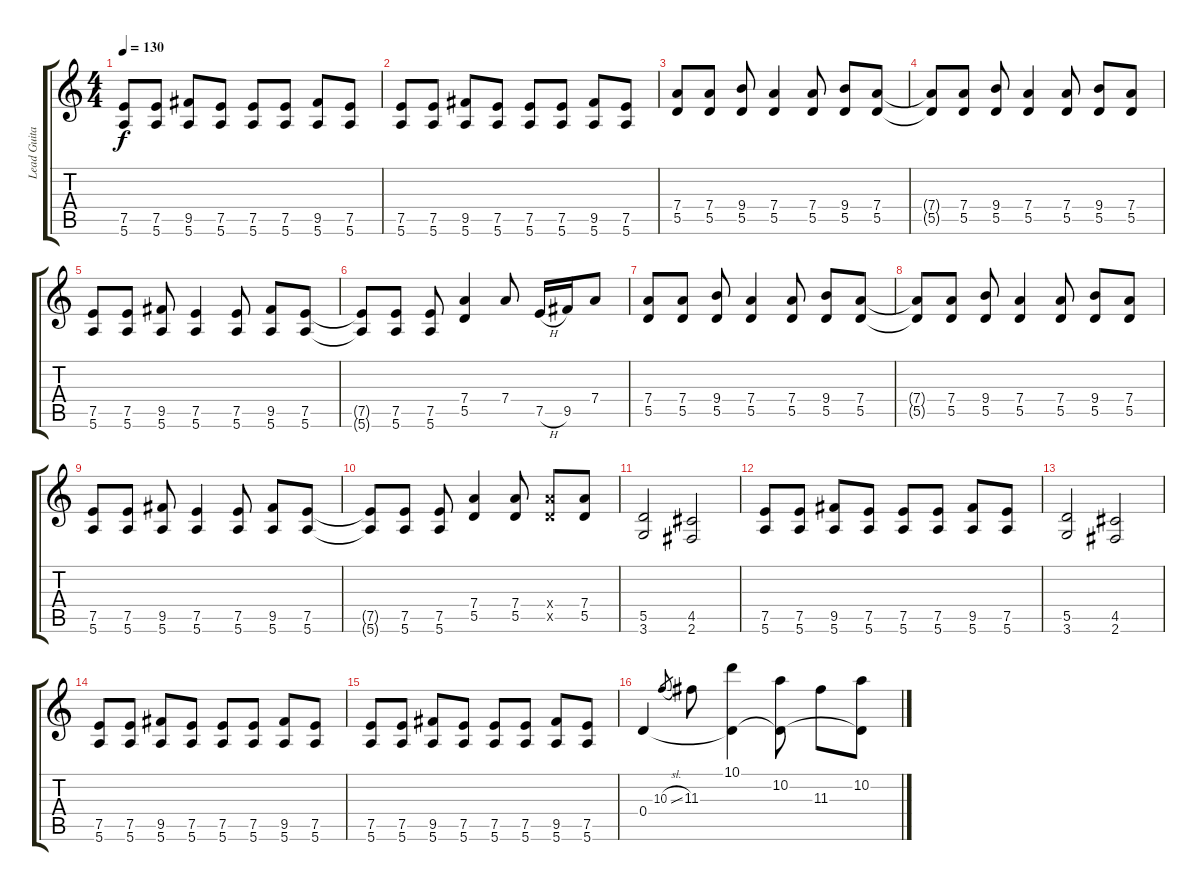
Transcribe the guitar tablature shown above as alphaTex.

\track ("Lead Guitar" "Lead Guita") {instrument overdrivenguitar}
\staff {score tabs}
\tuning (E4 B3 G3 D3 A2 E2) {hide}
\ts (4 4)
\tempo 130
\clef g2
\ks c
(7.5 5.6).8{dy f} (7.5 5.6).8 (9.5 5.6).8 (7.5 5.6).8 (7.5 5.6).8 (7.5 5.6).8 (9.5 5.6).8 (7.5 5.6).8 |
(7.5 5.6).8 (7.5 5.6).8 (9.5 5.6).8 (7.5 5.6).8 (7.5 5.6).8 (7.5 5.6).8 (9.5 5.6).8 (7.5 5.6).8 |
(7.4 5.5).8{volume 12 instrument overdrivenguitar} (7.4 5.5).8 (9.4 5.5).8 (7.4 5.5).4 (7.4 5.5).8 (9.4 5.5).8 (7.4 5.5).8 |
(7.4{t} 5.5{t}).8 (7.4 5.5).8 (9.4 5.5).8 (7.4 5.5).4 (7.4 5.5).8 (9.4 5.5).8 (7.4 5.5).8 |
(7.5 5.6).8 (7.5 5.6).8 (9.5 5.6).8 (7.5 5.6).4 (7.5 5.6).8 (9.5 5.6).8 (7.5 5.6).8 |
(7.5{t} 5.6{t}).8 (7.5 5.6).8 (7.5 5.6).8 (7.4 5.5).4 7.4.8 7.5{h}.16 9.5.16 7.4.8 |
(7.4 5.5).8 (7.4 5.5).8 (9.4 5.5).8 (7.4 5.5).4 (7.4 5.5).8 (9.4 5.5).8 (7.4 5.5).8 |
(7.4{t} 5.5{t}).8 (7.4 5.5).8 (9.4 5.5).8 (7.4 5.5).4 (7.4 5.5).8 (9.4 5.5).8 (7.4 5.5).8 |
(7.5 5.6).8 (7.5 5.6).8 (9.5 5.6).8 (7.5 5.6).4 (7.5 5.6).8 (9.5 5.6).8 (7.5 5.6).8 |
(7.5{t} 5.6{t}).8 (7.5 5.6).8 (7.5 5.6).8 (7.4 5.5).4 (7.4 5.5).8 (7.4{x} 5.5{x}).8 (7.4 5.5).8 |
(5.5 3.6).2 (4.5 2.6).2 |
(7.5 5.6).8 (7.5 5.6).8 (9.5 5.6).8 (7.5 5.6).8 (7.5 5.6).8 (7.5 5.6).8 (9.5 5.6).8 (7.5 5.6).8 |
(5.5 3.6).2 (4.5 2.6).2 |
(7.5 5.6).8 (7.5 5.6).8 (9.5 5.6).8 (7.5 5.6).8 (7.5 5.6).8 (7.5 5.6).8 (9.5 5.6).8 (7.5 5.6).8 |
(7.5 5.6).8 (7.5 5.6).8 (9.5 5.6).8 (7.5 5.6).8 (7.5 5.6).8 (7.5 5.6).8 (9.5 5.6).8 (7.5 5.6).8 |
0.4.4{volume 16 instrument overdrivenguitar} 10.3{sl}.8{gr} 11.3.8 (10.1 0.4{t}).4 (10.2 0.4{t}).8 11.3.8 (10.2 0.4{t}).8
